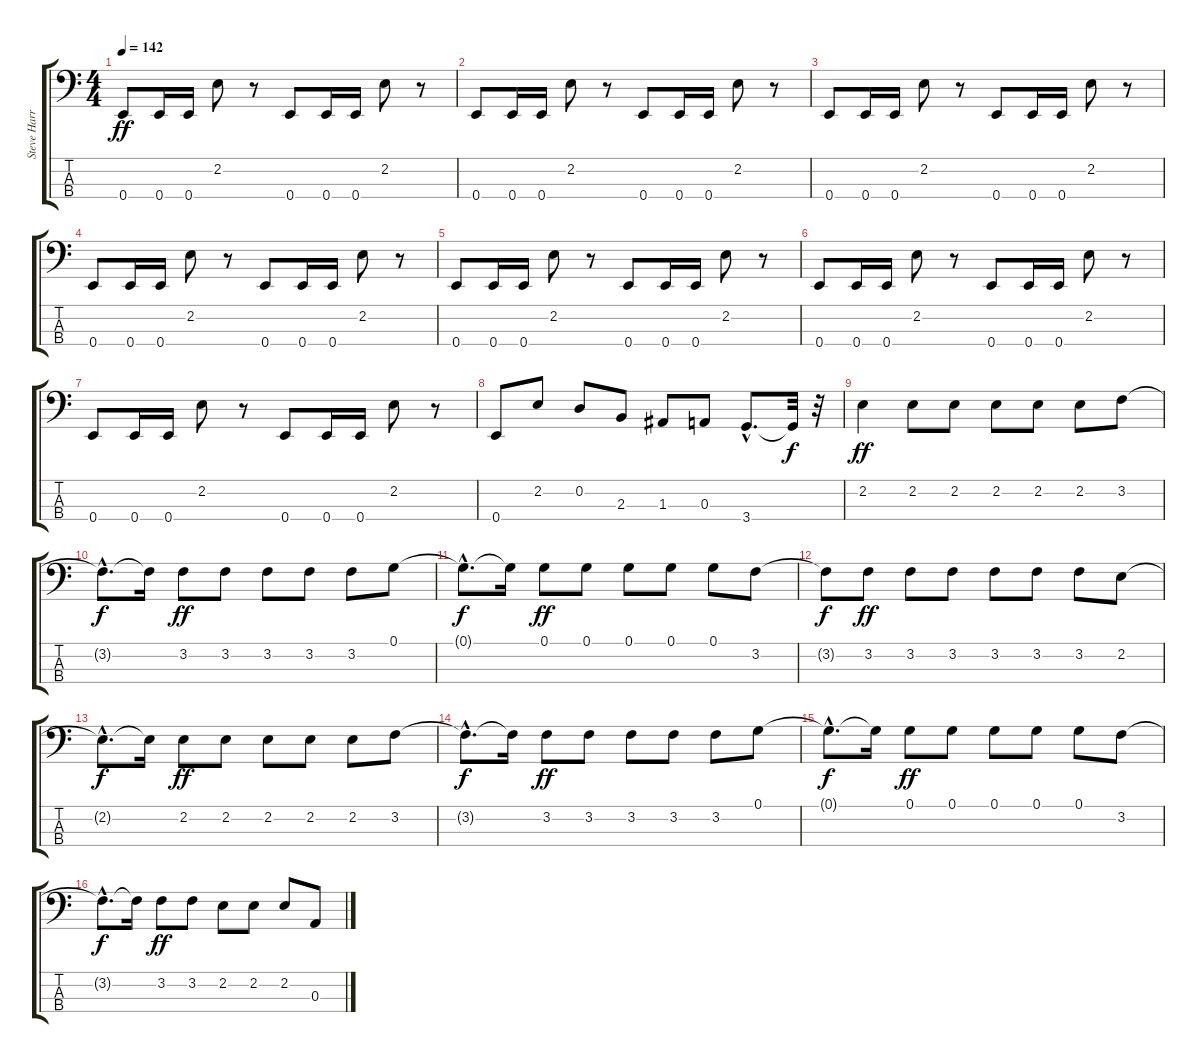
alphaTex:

\track ("Steve Harris" "Steve Harr") {instrument electricbassfinger}
\staff {score tabs}
\tuning (G2 D2 A1 E1) {hide}
\ts (4 4)
\tempo 142
\clef f4
\ks c
0.4.8{dy ff} 0.4.16 0.4.16 2.2.8 r.8 0.4.8 0.4.16 0.4.16 2.2.8 r.8 |
0.4.8 0.4.16 0.4.16 2.2.8 r.8 0.4.8 0.4.16 0.4.16 2.2.8 r.8 |
0.4.8 0.4.16 0.4.16 2.2.8 r.8 0.4.8 0.4.16 0.4.16 2.2.8 r.8 |
0.4.8 0.4.16 0.4.16 2.2.8 r.8 0.4.8 0.4.16 0.4.16 2.2.8 r.8 |
0.4.8 0.4.16 0.4.16 2.2.8 r.8 0.4.8 0.4.16 0.4.16 2.2.8 r.8 |
0.4.8 0.4.16 0.4.16 2.2.8 r.8 0.4.8 0.4.16 0.4.16 2.2.8 r.8 |
0.4.8 0.4.16 0.4.16 2.2.8 r.8 0.4.8 0.4.16 0.4.16 2.2.8 r.8 |
0.4.8 2.2.8 0.2.8 2.3.8 1.3.8 0.3.8 3.4{hac}.8{d} 3.4{t}.32{dy f} r.32 |
2.2.4{dy ff} 2.2.8 2.2.8 2.2.8 2.2.8 2.2.8 3.2.8 |
3.2{hac t}.8{d dy f} 3.2{t}.16 3.2.8{dy ff} 3.2.8 3.2.8 3.2.8 3.2.8 0.1.8 |
0.1{hac t}.8{d dy f} 0.1{t}.16 0.1.8{dy ff} 0.1.8 0.1.8 0.1.8 0.1.8 3.2.8 |
3.2{t}.8{dy f} 3.2.8{dy ff} 3.2.8 3.2.8 3.2.8 3.2.8 3.2.8 2.2.8 |
2.2{hac t}.8{d dy f} 2.2{t}.16 2.2.8{dy ff} 2.2.8 2.2.8 2.2.8 2.2.8 3.2.8 |
3.2{hac t}.8{d dy f} 3.2{t}.16 3.2.8{dy ff} 3.2.8 3.2.8 3.2.8 3.2.8 0.1.8 |
0.1{hac t}.8{d dy f} 0.1{t}.16 0.1.8{dy ff} 0.1.8 0.1.8 0.1.8 0.1.8 3.2.8 |
3.2{hac t}.8{d dy f} 3.2{t}.16 3.2.8{dy ff} 3.2.8 2.2.8 2.2.8 2.2.8 0.3.8
